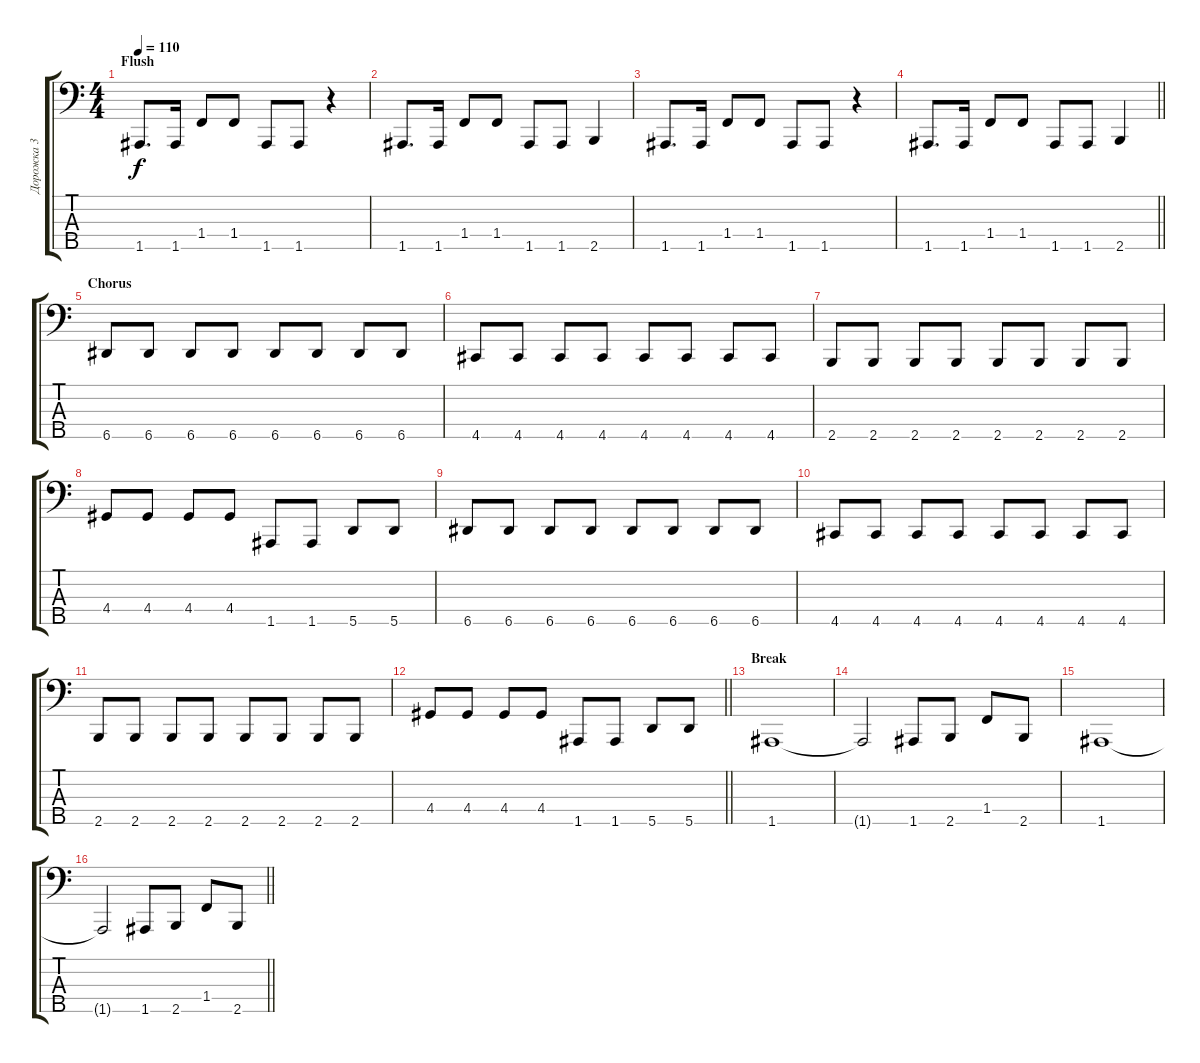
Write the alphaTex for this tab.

\track ("Дорожка 3" "Дорожка 3") {instrument electricbassfinger}
\staff {score tabs}
\tuning (G2 D2 A1 E1 A0) {hide}
\ts (4 4)
\section ("" "Flush")
\tempo 110
\clef f4
\ks c
1.5.8{d dy f} 1.5.16 1.4.8 1.4.8 1.5.8 1.5.8 r.4 |
1.5.8{d} 1.5.16 1.4.8 1.4.8 1.5.8 1.5.8 2.5.4 |
1.5.8{d} 1.5.16 1.4.8 1.4.8 1.5.8 1.5.8 r.4 |
\barLineRight lightlight
1.5.8{d} 1.5.16 1.4.8 1.4.8 1.5.8 1.5.8 2.5.4 |
\section ("" "Chorus")
6.5.8 6.5.8 6.5.8 6.5.8 6.5.8 6.5.8 6.5.8 6.5.8 |
4.5.8 4.5.8 4.5.8 4.5.8 4.5.8 4.5.8 4.5.8 4.5.8 |
2.5.8 2.5.8 2.5.8 2.5.8 2.5.8 2.5.8 2.5.8 2.5.8 |
4.4.8 4.4.8 4.4.8 4.4.8 1.5.8 1.5.8 5.5.8 5.5.8 |
6.5.8 6.5.8 6.5.8 6.5.8 6.5.8 6.5.8 6.5.8 6.5.8 |
4.5.8 4.5.8 4.5.8 4.5.8 4.5.8 4.5.8 4.5.8 4.5.8 |
2.5.8 2.5.8 2.5.8 2.5.8 2.5.8 2.5.8 2.5.8 2.5.8 |
\barLineRight lightlight
4.4.8 4.4.8 4.4.8 4.4.8 1.5.8 1.5.8 5.5.8 5.5.8 |
\section ("" "Break")
1.5.1 |
1.5{t}.2 1.5.8 2.5.8 1.4.8 2.5.8 |
1.5.1 |
\barLineRight lightlight
1.5{t}.2 1.5.8 2.5.8 1.4.8 2.5.8
